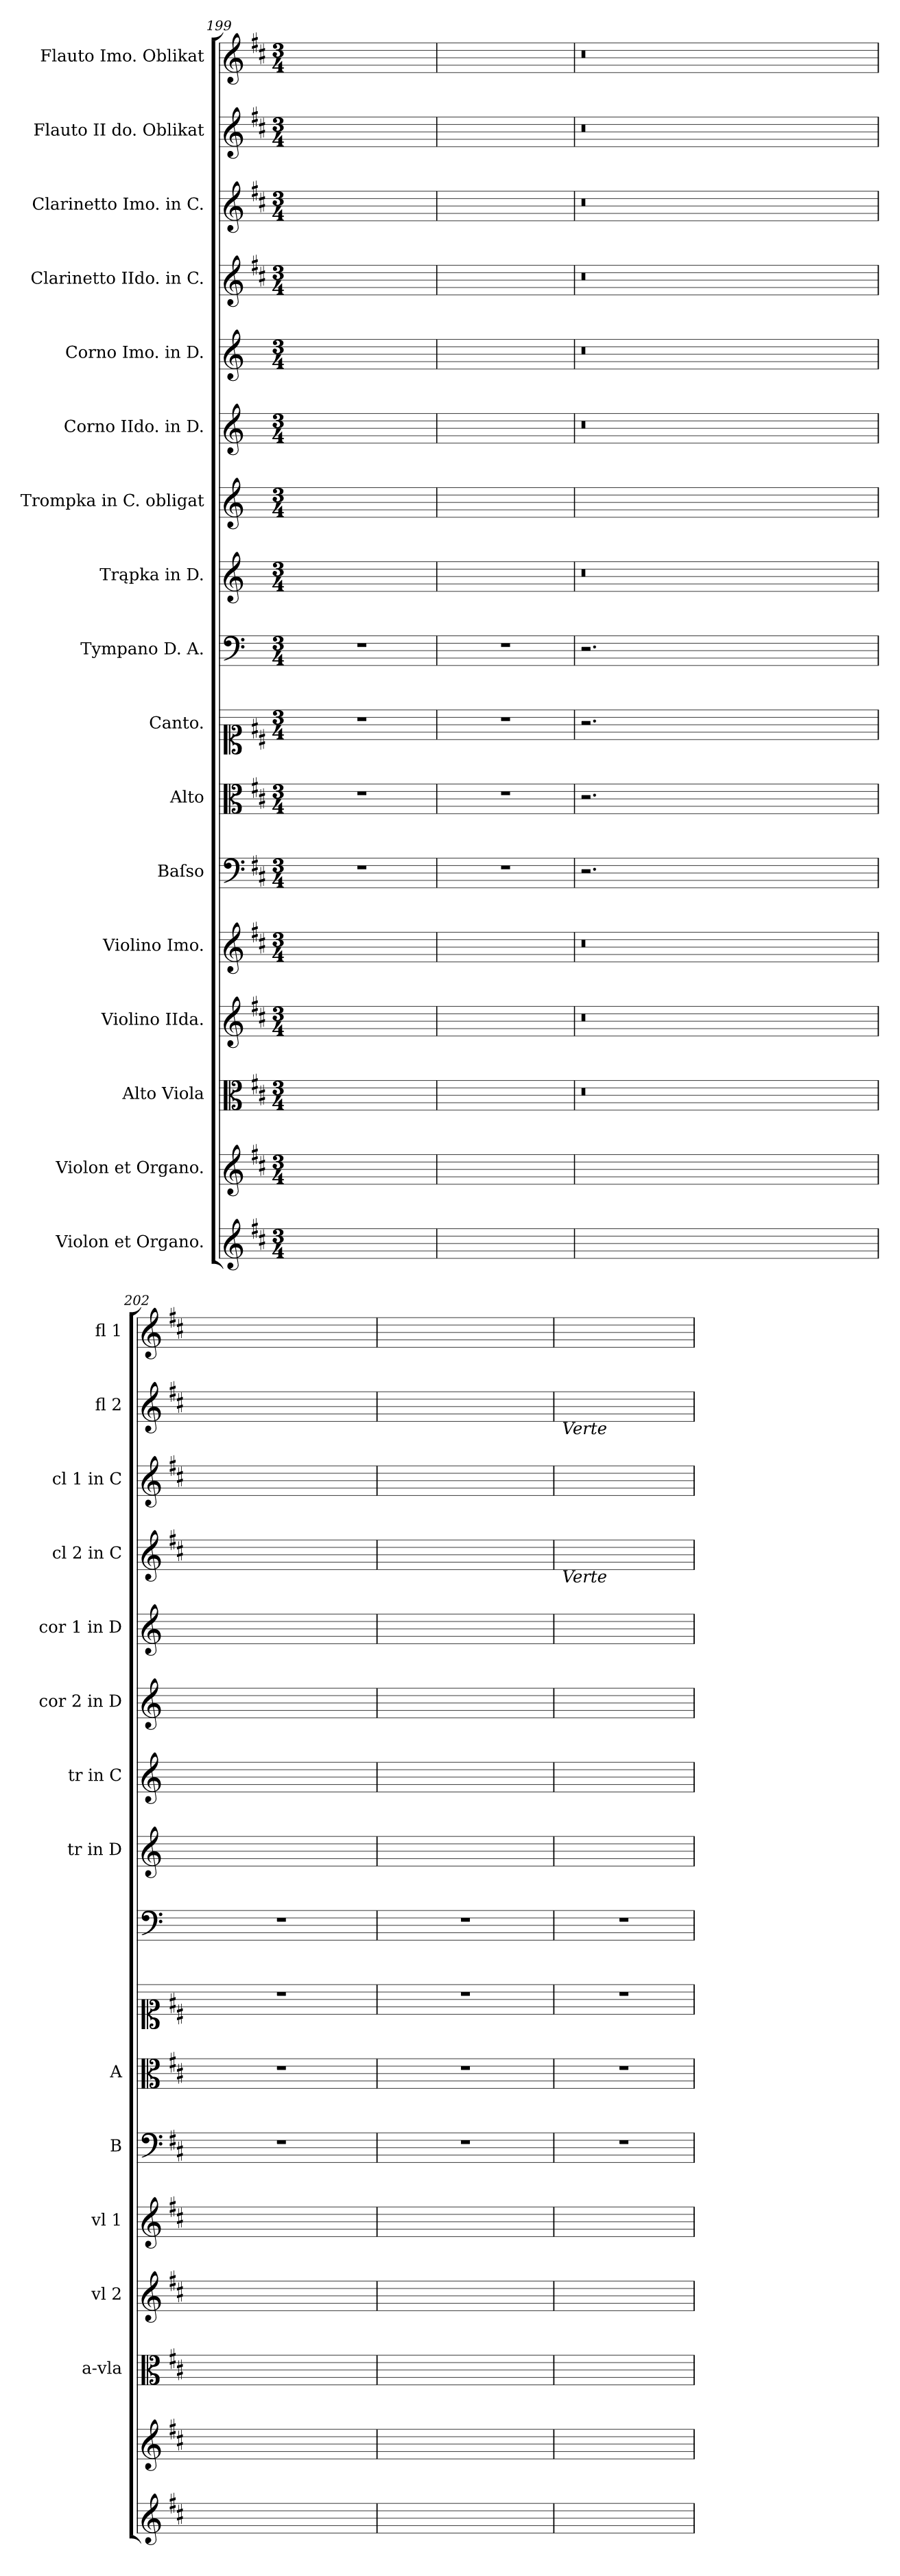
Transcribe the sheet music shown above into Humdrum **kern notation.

**kern	**kern	**kern	**kern	**kern	**kern	**kern	**kern	**kern	**kern	**kern	**kern	**kern	**kern	**kern	**kern	**kern
*part17	*part16	*part15	*part14	*part13	*part12	*part11	*part10	*part9	*part8	*part7	*part6	*part5	*part4	*part3	*part2	*part1
*staff17	*staff16	*staff15	*staff14	*staff13	*staff12	*staff11	*staff10	*staff9	*staff8	*staff7	*staff6	*staff5	*staff4	*staff3	*staff2	*staff1
*I"Violon et Organo.	*I"Violon et Organo.	*I"Alto Viola	*I"Violino IIda.	*I"Violino Imo.	*I"Baſso	*I"Alto	*I"Canto.	*I"Tympano D. A.	*I"Trąpka in D.	*I"Trompka in C. obligat	*I"Corno IIdo. in D.	*I"Corno Imo. in D.	*I"Clarinetto IIdo. in C.	*I"Clarinetto Imo. in C.	*I"Flauto II do. Oblikat	*I"Flauto Imo. Oblikat
*	*	*I'a-vla	*I'vl 2	*I'vl 1	*I'B	*I'A	*	*	*I'tr in D	*I'tr in C	*I'cor 2 in D	*I'cor 1 in D	*I'cl 2 in C	*I'cl 1 in C	*I'fl 2	*I'fl 1
*clefG2	*clefG2	*clefC3	*clefG2	*clefG2	*clefF4	*clefC3	*clefC1	*clefF4	*clefG2	*clefG2	*clefG2	*clefG2	*clefG2	*clefG2	*clefG2	*clefG2
*	*	*	*	*	*	*	*	*ITrd-1c-2	*ITrd-1c-2	*ITrd-1c-2	*ITrd6c10	*ITrd6c10	*	*	*	*
*k[f#c#]	*k[f#c#]	*k[f#c#]	*k[f#c#]	*k[f#c#]	*k[f#c#]	*k[f#c#]	*k[f#c#]	*k[f#c#]	*k[f#c#]	*k[f#c#]	*k[f#c#]	*k[f#c#]	*k[f#c#]	*k[f#c#]	*k[f#c#]	*k[f#c#]
*M3/4	*M3/4	*M3/4	*M3/4	*M3/4	*M3/4	*M3/4	*M3/4	*M3/4	*M3/4	*M3/4	*M3/4	*M3/4	*M3/4	*M3/4	*M3/4	*M3/4
=199	=199	=199	=199	=199	=199	=199	=199	=199	=199	=199	=199	=199	=199	=199	=199	=199
4A/yy	4gyy\ 4eeyy\	2.ryy	2.ryy	2.ryy	2.r	2.r	2.r	2.r	2.ryy	2.ryy	2.ryy	2.ryy	2.ryy	2.ryy	2.ryy	2.ryy
4eyy/ 4gyy/	8ee\Lyy	.	.	.	.	.	.	.	.	.	.	.	.	.	.	.
.	8dd#X\yy	.	.	.	.	.	.	.	.	.	.	.	.	.	.	.
4eyy/ 4gyy/	8ee\yy	.	.	.	.	.	.	.	.	.	.	.	.	.	.	.
.	8ff#\Jyy	.	.	.	.	.	.	.	.	.	.	.	.	.	.	.
=200	=200	=200	=200	=200	=200	=200	=200	=200	=200	=200	=200	=200	=200	=200	=200	=200
4eyy/ 4gyy/	4eeyy\ 4ggyy\	2.ryy	2.ryy	2.ryy	2.r	2.r	2.r	2.r	2.ryy	2.ryy	2.ryy	2.ryy	2.ryy	2.ryy	2.ryy	2.ryy
4eyy/ 4gyy/	4cc#yy\ 4eeyy\	.	.	.	.	.	.	.	.	.	.	.	.	.	.	.
4ryy	8dd\Lyy	.	.	.	.	.	.	.	.	.	.	.	.	.	.	.
.	8ff#\Jyy	.	.	.	.	.	.	.	.	.	.	.	.	.	.	.
=201	=201	=201	=201	=201	=201	=201	=201	=201	=201	=201	=201	=201	=201	=201	=201	=201
4d/yy	4ff#yy\ 4aayy\	0.r	0.r	0.r	2.r	2.r	2.r	2.r	0.r	2.ryy	0.r	0.r	0.r	0.r	0.r	0.r
4f#yy/ 4ayy/	4ff#yy\ 4aayy\	.	.	.	.	.	.	.	.	.	.	.	.	.	.	.
4f#yy/ 4ayy/	4ff#yy\ 4dddyy\	.	.	.	.	.	.	.	.	.	.	.	.	.	.	.
0ryy	0ryy	.	.	.	0ryy	0ryy	0ryy	0ryy	.	0ryy	.	.	.	.	.	.
4ryy	4ryy	.	.	.	4ryy	4ryy	4ryy	4ryy	.	4ryy	.	.	.	.	.	.
=202	=202	=202	=202	=202	=202	=202	=202	=202	=202	=202	=202	=202	=202	=202	=202	=202
4d/yy	8ff#yy\ 8dddyy\L	2.ryy	2.ryy	2.ryy	2.r	2.r	2.r	2.r	2.ryy	2.ryy	2.ryy	2.ryy	2.ryy	2.ryy	2.ryy	2.ryy
.	8eeyy\ 8ccc#yy\	.	.	.	.	.	.	.	.	.	.	.	.	.	.	.
4f#yy/ 4ayy/	8ggyy\ 8bbyy\	.	.	.	.	.	.	.	.	.	.	.	.	.	.	.
.	8ff#yy\ 8aayy\	.	.	.	.	.	.	.	.	.	.	.	.	.	.	.
4f#yy/ 4ayy/	8eeyy\ 8ggyy\	.	.	.	.	.	.	.	.	.	.	.	.	.	.	.
.	8ddyy\ 8ff#yy\J	.	.	.	.	.	.	.	.	.	.	.	.	.	.	.
=203	=203	=203	=203	=203	=203	=203	=203	=203	=203	=203	=203	=203	=203	=203	=203	=203
4A/yy	4gyy\ 4eeyy\	2.ryy	2.ryy	2.ryy	2.r	2.r	2.r	2.r	2.ryy	2.ryy	2.ryy	2.ryy	2.ryy	2.ryy	2.ryy	2.ryy
4eyy/ 4gyy/	8ee\Lyy	.	.	.	.	.	.	.	.	.	.	.	.	.	.	.
.	8dd#X\yy	.	.	.	.	.	.	.	.	.	.	.	.	.	.	.
4eyy/ 4gyy/	8ee\yy	.	.	.	.	.	.	.	.	.	.	.	.	.	.	.
.	8ff#\Jyy	.	.	.	.	.	.	.	.	.	.	.	.	.	.	.
=204	=204	=204	=204	=204	=204	=204	=204	=204	=204	=204	=204	=204	=204	=204	=204	=204
!	!	!	!	!	!	!	!	!	!	!	!	!	!	!	!LO:TX:b:i:t=Verte	!
!	!	!	!	!	!	!	!	!	!	!	!	!	!LO:TX:b:i:t=Verte	!	!	!
2Ayy/ 2dyy/ 2f#yy/	2f#yy\ 2ddyy\	2.ryy	2.ryy	2.ryy	2.r	2.r	2.r	2.r	2.ryy	2.ryy	2.ryy	2.ryy	2.ryy	2.ryy	2.ryy	2.ryy
4ryy	8dd\Lyy	.	.	.	.	.	.	.	.	.	.	.	.	.	.	.
.	8ff#\Jyy	.	.	.	.	.	.	.	.	.	.	.	.	.	.	.
=	=	=	=	=	=	=	=	=	=	=	=	=	=	=	=	=
*-	*-	*-	*-	*-	*-	*-	*-	*-	*-	*-	*-	*-	*-	*-	*-	*-
